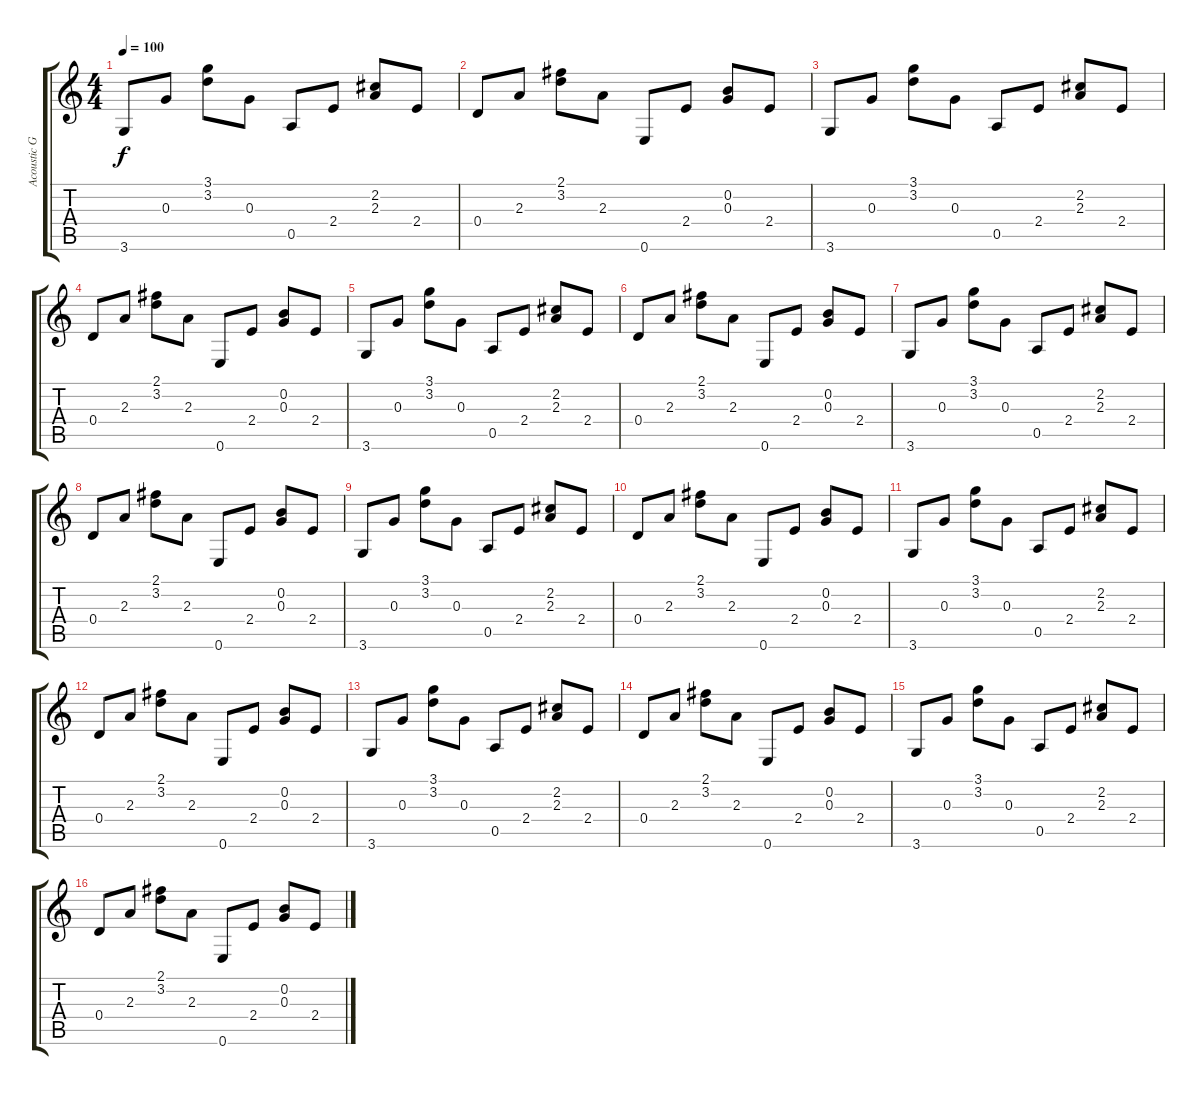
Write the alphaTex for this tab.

\track ("Acoustic Guitar" "Acoustic G") {instrument acousticguitarnylon}
\staff {score tabs}
\tuning (E4 B3 G3 D3 A2 E2) {hide}
\ts (4 4)
\tempo 100
\clef g2
\ks c
3.6.8{dy f} 0.3.8 (3.1 3.2).8 0.3.8 0.5.8 2.4.8 (2.2 2.3).8 2.4.8 |
0.4.8 2.3.8 (2.1 3.2).8 2.3.8 0.6.8 2.4.8 (0.2 0.3).8 2.4.8 |
3.6.8 0.3.8 (3.1 3.2).8 0.3.8 0.5.8 2.4.8 (2.2 2.3).8 2.4.8 |
0.4.8 2.3.8 (2.1 3.2).8 2.3.8 0.6.8 2.4.8 (0.2 0.3).8 2.4.8 |
3.6.8 0.3.8 (3.1 3.2).8 0.3.8 0.5.8 2.4.8 (2.2 2.3).8 2.4.8 |
0.4.8 2.3.8 (2.1 3.2).8 2.3.8 0.6.8 2.4.8 (0.2 0.3).8 2.4.8 |
3.6.8 0.3.8 (3.1 3.2).8 0.3.8 0.5.8 2.4.8 (2.2 2.3).8 2.4.8 |
0.4.8 2.3.8 (2.1 3.2).8 2.3.8 0.6.8 2.4.8 (0.2 0.3).8 2.4.8 |
3.6.8 0.3.8 (3.1 3.2).8 0.3.8 0.5.8 2.4.8 (2.2 2.3).8 2.4.8 |
0.4.8 2.3.8 (2.1 3.2).8 2.3.8 0.6.8 2.4.8 (0.2 0.3).8 2.4.8 |
3.6.8 0.3.8 (3.1 3.2).8 0.3.8 0.5.8 2.4.8 (2.2 2.3).8 2.4.8 |
0.4.8 2.3.8 (2.1 3.2).8 2.3.8 0.6.8 2.4.8 (0.2 0.3).8 2.4.8 |
3.6.8 0.3.8 (3.1 3.2).8 0.3.8 0.5.8 2.4.8 (2.2 2.3).8 2.4.8 |
0.4.8 2.3.8 (2.1 3.2).8 2.3.8 0.6.8 2.4.8 (0.2 0.3).8 2.4.8 |
3.6.8 0.3.8 (3.1 3.2).8 0.3.8 0.5.8 2.4.8 (2.2 2.3).8 2.4.8 |
0.4.8 2.3.8 (2.1 3.2).8 2.3.8 0.6.8 2.4.8 (0.2 0.3).8 2.4.8
